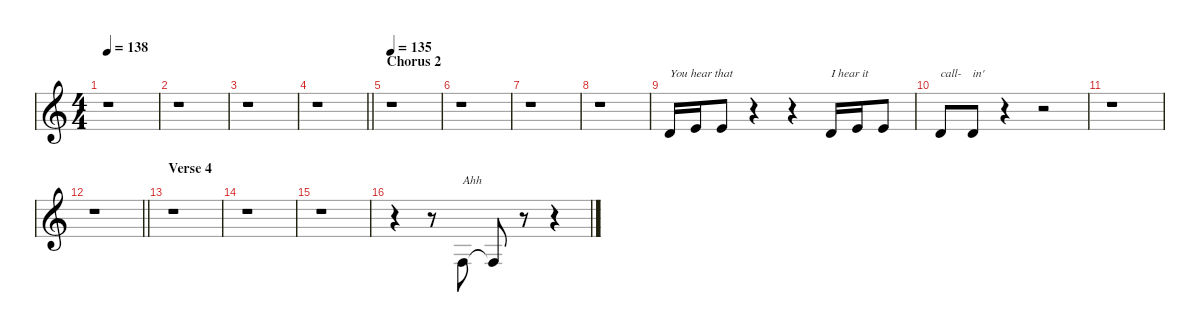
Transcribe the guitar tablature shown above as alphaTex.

\defaultSystemsLayout 4
\hideDynamics
\bracketExtendMode nobrackets
\singleTrackTrackNamePolicy hidden
\multiTrackTrackNamePolicy hidden
\firstSystemTrackNameMode fullname
\firstSystemTrackNameOrientation horizontal
\otherSystemsTrackNameOrientation horizontal
\track ("Backing Vocals" "led.synth.") {instrument lead2sawtooth}
\staff {score}
\tuning (E4 B3 G3 D3 A2 E2)
\ts (4 4)
\tempo 138
\clef g2
\ks aminor
r.1{dy f beam Down} |
r.1{beam Down} |
r.1{beam Down} |
\barLineRight lightlight
r.1{beam Down} |
\section ("" "Chorus 2")
\tempo 135
r.1{beam Down} |
r.1{beam Down} |
r.1{beam Down} |
r.1{beam Down} |
3.2.16{txt "You hear that" beam Up} 0.1.16{beam Up} 0.1.8{dy fff beam Up} r.4{beam Up} r.4{beam Up} 3.2.16{txt "I hear it" dy f beam Up} 0.1.16{beam Up} 0.1.8{beam Up} |
3.2.8{txt "call-" beam Up} 3.2.8{txt "in'" dy fff beam Up} r.4{beam Up} r.2{beam Up} |
r.1{beam Down} |
\barLineRight lightlight
r.1{beam Down} |
\section ("" "Verse 4")
r.1{beam Down} |
r.1{beam Down} |
r.1{beam Down} |
r.4{beam Down} r.8{beam Down} 3.4.8{txt "Ahh" dy f beam Up} 3.4{t}.8{beam Up} r.8{beam Up} r.4{beam Up}
